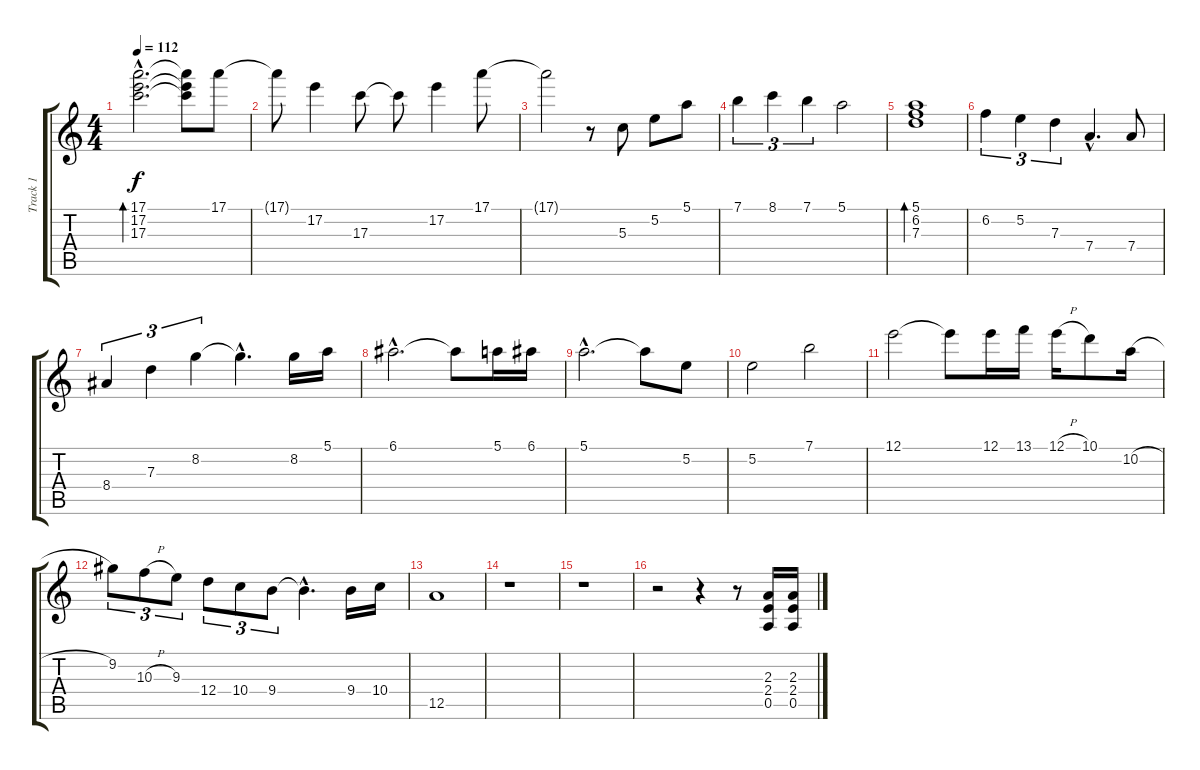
\track ("Track 1" "Track 1") {instrument acousticguitarsteel}
\staff {score tabs}
\tuning (E4 B3 G3 D3 A2 E2) {hide}
\ts (4 4)
\tempo 112
\clef g2
\ks c
(17.1{hac} 17.2{hac} 17.3{hac}).2{d bd 480 dy f instrument acousticguitarsteel} (17.1{t} 17.2{t} 17.3{t}).8 17.1.8 |
17.1{t}.8 17.2.4 17.3.8 17.3{t}.8 17.2.4 17.1.8 |
17.1{t}.2 r.8 5.3.8 5.2.8 5.1.8 |
7.1.4{tu (3 2)} 8.1.4{tu (3 2)} 7.1.4{tu (3 2)} 5.1.2 |
(5.1 6.2 7.3).1{bd 480} |
6.2.4{tu (3 2)} 5.2.4{tu (3 2)} 7.3.4{tu (3 2)} 7.4{hac}.4{d} 7.4.8 |
8.4.4{tu (3 2)} 7.3.4{tu (3 2)} 8.2.4{tu (3 2)} 8.2{hac t}.4{d} 8.2.16 5.1.16 |
6.1{hac}.2{d} 6.1{t}.8 5.1.16 6.1.16 |
5.1{hac}.2{d} 5.1{t}.8 5.2.8 |
5.2.2 7.1.2 |
12.1.2 12.1{t}.8 12.1.16 13.1.16 12.1{h}.16 10.1.8 10.2{h}.16 |
9.2.8{tu (3 2)} 10.3{h}.8{tu (3 2)} 9.3.8{tu (3 2)} 12.4.8{tu (3 2)} 10.4.8{tu (3 2)} 9.4.8{tu (3 2)} 9.4{hac t}.4{d} 9.4.16 10.4.16 |
12.5.1 |
r.1 |
r.1 |
r.2 r.4 r.8 (2.3 2.4 0.5).16 (2.3 2.4 0.5).16
